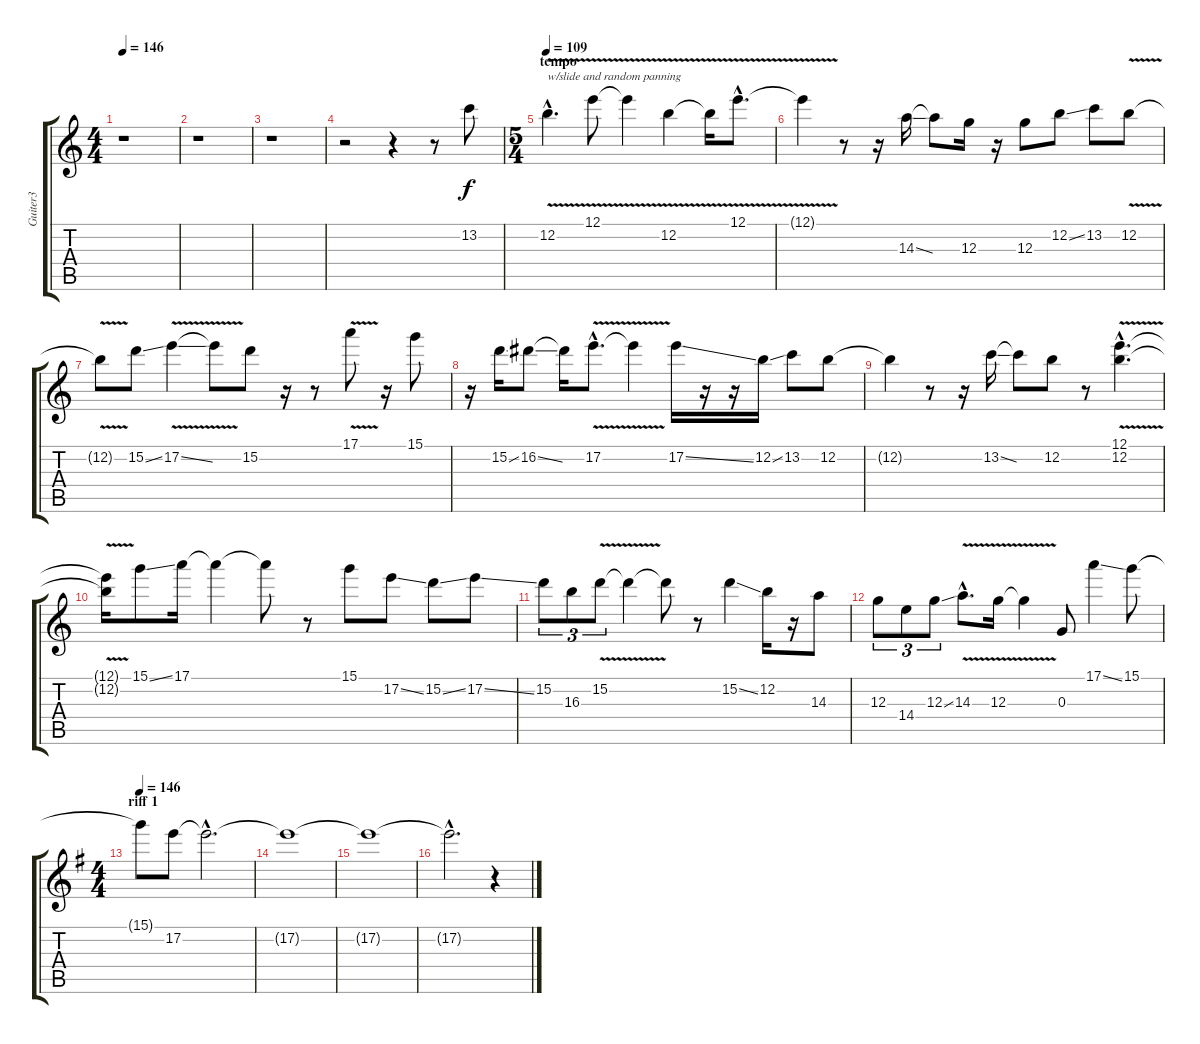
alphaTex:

\track ("Guiter3" "Guiter3") {instrument distortionguitar}
\staff {score tabs}
\tuning (E4 B3 G3 D3 A2 E2) {hide}
\ts (4 4)
\tempo 146
\clef g2
\ks c
r.1{dy f} |
r.1 |
r.1 |
r.2 r.4 r.8 13.2.8 |
\ts (5 4)
\section ("" "tempo")
\tempo 109
12.2{v hac}.4{d txt "w/slide and random panning"} 12.1{v}.8 12.1{t}.4 12.2{v}.4 12.2{t}.16 12.1{v hac}.8{d} |
12.1{t}.4 r.8 r.16 14.3{ss}.16 14.3{t}.8 12.3.16 r.16 12.3.8 12.2{ss}.8 13.2.8 12.2{v}.8 |
12.2{t}.8 15.2{ss}.8 17.2{v ss}.4 17.2{t}.8 15.2.8 r.16 r.8 17.1{v}.8 r.16 15.1.8 |
r.16 15.2{ss}.16 16.2{ss}.8 16.2{t}.16 17.2{v hac}.8{d} 17.2{t}.4 17.2{ss}.16 r.16 r.16 12.2{ss}.16 13.2.8 12.2.8 |
12.2{t}.4 r.8 r.16 13.2{ss}.16 13.2{t}.8 12.2.8 r.8 (12.1{v hac} 12.2{v hac}).4{d} |
(12.1{t} 12.2{t}).16 15.1{ss}.8 17.1.16 17.1{t}.4 17.1{t}.8 r.8 15.1.8 17.2{ss}.8 15.2{ss}.8 17.2{ss}.8 |
15.2.8{tu (3 2)} 16.3.8{tu (3 2)} 15.2{v}.8{tu (3 2)} 15.2{t}.4 15.2{t}.8 r.8 15.2{ss}.4 12.2.16 r.16 14.3.8 |
12.3.8{tu (3 2)} 14.4.8{tu (3 2)} 12.3{ss}.8{tu (3 2)} 14.3{v hac}.8{d} 12.3{v}.16 12.3{t}.4 0.3.8 17.1{ss}.4 15.1.8 |
\ts (4 4)
\section ("" "riff 1")
\tempo 146
\ks g
15.1{t}.8 17.2.8 17.2{hac t}.2{d} |
17.2{t}.1 |
17.2{t}.1 |
17.2{hac t}.2{d} r.4
